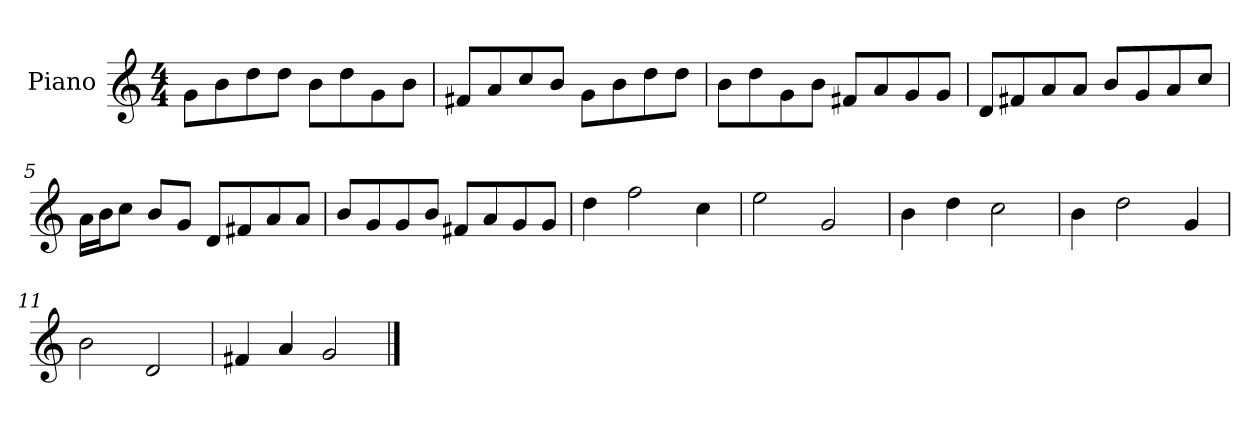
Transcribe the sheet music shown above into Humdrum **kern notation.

**kern
*part1
*staff1
*I"Piano
*I'P-no
*clefG2
*k[]
*M4/4
*MM90
=1
8g\L
8b\
8dd\
8dd\J
8b\L
8dd\
8g\
8b\J
=2
8f#X/L
8a/
8cc/
8b/J
8g\L
8b\
8dd\
8dd\J
=3
8b\L
8dd\
8g\
8b\J
8f#X/L
8a/
8g/
8g/J
=4
8d/L
8f#X/
8a/
8a/J
8b/L
8g/
8a/
8cc/J
!!LO:LB:g=z
=5
16a\LL
16b\J
8cc\J
8b/L
8g/J
8d/L
8f#X/
8a/
8a/J
=6
8b/L
8g/
8g/
8b/J
8f#X/L
8a/
8g/
8g/J
=7
4dd\
2ff\
4cc\
=8
2ee\
2g/
=9
4b\
4dd\
2cc\
=10
4b\
2dd\
4g/
=11
2b\
2d/
=12
4f#X/
4a/
2g/
==
*-
